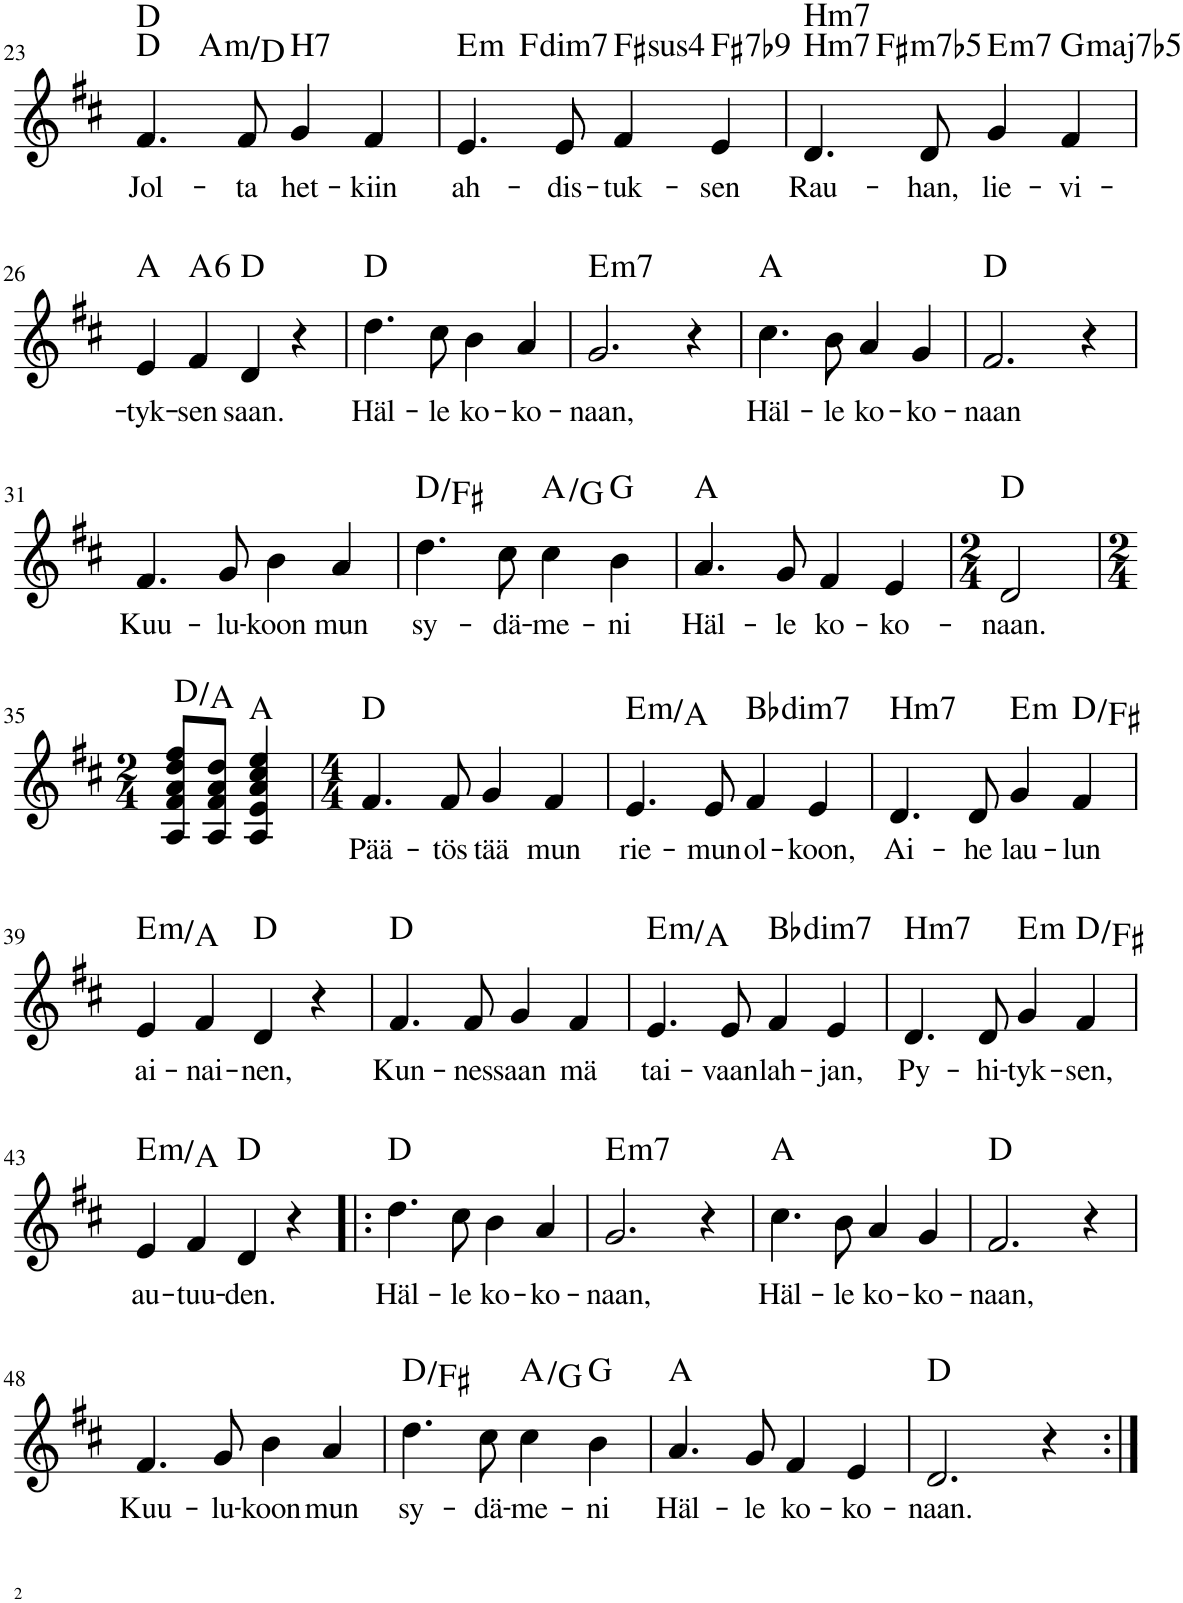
**kern	**text	**harte
*part1	*part1	*part1
*staff1	*staff1	*
*I"Piano	*	*
*I'Pno.	*	*
!!LO:PB:g=z
*clefG2	*	*
*k[f#c#]	*	*
*M4/4	*	*
=23	=23	=23
!	!LO:LY:b	!
*^	*	*
4.f#/	4ryy	Jol-	D:maj D:maj
!	!	!	!LO:H:kt=m
.	2.ryy	.	A:min/4
!	!	!LO:LY:b	!
8f#/	.	-ta	.
!	!	!LO:LY:b	!LO:H:kt=H7
4g/	.	het-	N
!	!	!LO:LY:b	!
4f#/	.	-kiin	.
=24	=24	=24	=24
!	!	!LO:LY:b	!LO:H:kt=m
4.e/	4ryy	ah-	E:min
!	!	!	!LO:H:kt=dim7
.	2.ryy	.	F:dim7
!	!	!LO:LY:b	!
8e/	.	-dis-	.
!	!	!LO:LY:b	!LO:H:kt=4
4f#/	.	-tuk-	F#:sus4
!	!	!LO:LY:b	!LO:H:kt=7
4e/	.	-sen	F#:7(b9)
=25	=25	=25	=25
!	!	!LO:LY:b	!LO:H:n=1:kt=Hm7
!	!	!	!LO:H:n=2:kt=Hm7
4.d/	4ryy	Rau-	N N
!	!	!	!LO:H:kt=m7b5
.	2.ryy	.	F#:hdim7
!	!	!LO:LY:b	!
8d/	.	-han,	.
!	!	!LO:LY:b	!LO:H:kt=m7
4g/	.	lie-	E:min7
!	!	!LO:LY:b	!LO:H:kt=maj7
4f#/	.	-vi-	G:(3,b5,7)
!!LO:LB:g=z	!!
=26	=26	=26	=26
!	!	!LO:LY:b	!
*v	*v	*	*
4e/	-tyk-	A:maj
!	!LO:LY:b	!LO:H:kt=6
4f#/	-sen	A:maj6
!	!LO:LY:b	!
4d/	saan.	D:maj
4r	.	.
=27	=27	=27
!	!LO:LY:b	!
4.dd\	Häl-	D:maj
!	!LO:LY:b	!
8cc#\	-le	.
!	!LO:LY:b	!
4b\	ko-	.
!	!LO:LY:b	!
4a/	-ko-	.
=28	=28	=28
!	!LO:LY:b	!LO:H:kt=m7
2.g/	-naan,	E:min7
4r	.	.
=29	=29	=29
!	!LO:LY:b	!
4.cc#\	Häl-	A:maj
!	!LO:LY:b	!
8b\	-le	.
!	!LO:LY:b	!
4a/	ko-	.
!	!LO:LY:b	!
4g/	-ko-	.
=30	=30	=30
!	!LO:LY:b	!
2.f#/	-naan	D:maj
4r	.	.
!!LO:LB:g=z
=31	=31	=31
!	!LO:LY:b	!
4.f#/	Kuu-	.
!	!LO:LY:b	!
8g/	-lu-	.
!	!LO:LY:b	!
4b\	-koon	.
!	!LO:LY:b	!
4a/	mun	.
=32	=32	=32
!	!LO:LY:b	!
4.dd\	sy-	D:maj/3
!	!LO:LY:b	!
8cc#\	-dä-	.
!	!LO:LY:b	!
4cc#\	-me-	A:maj/b7
!	!LO:LY:b	!
4b\	-ni	G:maj
=33	=33	=33
!	!LO:LY:b	!
4.a/	Häl-	A:maj
!	!LO:LY:b	!
8g/	-le	.
!	!LO:LY:b	!
4f#/	ko-	.
!	!LO:LY:b	!
4e/	-ko-	.
=34	=34	=34
*M2/4	*	*
!	!LO:LY:b	!
2d/	-naan.	D:maj
!!LO:LB:g=z
=35	=35	=35
*M2/4	*	*
8A/ 8f#/ 8a/ 8dd/ 8ff#/L	.	D:maj/5
8A/ 8f#/ 8a/ 8dd/J	.	.
4A/ 4e/ 4a/ 4cc#/ 4ee/	.	A:maj
=36	=36	=36
*M4/4	*	*
!	!LO:LY:b	!
4.f#/	Pää-	D:maj
!	!LO:LY:b	!
8f#/	-tös	.
!	!LO:LY:b	!
4g/	tää	.
!	!LO:LY:b	!
4f#/	mun	.
=37	=37	=37
!	!LO:LY:b	!LO:H:kt=m
4.e/	rie-	E:min/4
!	!LO:LY:b	!
8e/	-mun	.
!	!LO:LY:b	!LO:H:kt=dim7
4f#/	ol-	Bb:dim7
!	!LO:LY:b	!
4e/	-koon,	.
=38	=38	=38
!	!LO:LY:b	!LO:H:kt=Hm7
4.d/	Ai-	N
!	!LO:LY:b	!
8d/	-he	.
!	!LO:LY:b	!LO:H:kt=m
4g/	lau-	E:min
!	!LO:LY:b	!
4f#/	-lun	D:maj/3
!!LO:LB:g=z
=39	=39	=39
!	!LO:LY:b	!LO:H:kt=m
4e/	ai-	E:min/4
!	!LO:LY:b	!
4f#/	-nai-	.
!	!LO:LY:b	!
4d/	-nen,	D:maj
4r	.	.
=40	=40	=40
!	!LO:LY:b	!
4.f#/	Kun-	D:maj
!	!LO:LY:b	!
8f#/	-nes	.
!	!LO:LY:b	!
4g/	saan	.
!	!LO:LY:b	!
4f#/	mä	.
=41	=41	=41
!	!LO:LY:b	!LO:H:kt=m
4.e/	tai-	E:min/4
!	!LO:LY:b	!
8e/	-vaan	.
!	!LO:LY:b	!LO:H:kt=dim7
4f#/	lah-	Bb:dim7
!	!LO:LY:b	!
4e/	-jan,	.
=42	=42	=42
!	!LO:LY:b	!LO:H:kt=Hm7
4.d/	Py-	N
!	!LO:LY:b	!
8d/	-hi-	.
!	!LO:LY:b	!LO:H:kt=m
4g/	-tyk-	E:min
!	!LO:LY:b	!
4f#/	-sen,	D:maj/3
!!LO:LB:g=z
=43	=43	=43
!	!LO:LY:b	!LO:H:kt=m
4e/	au-	E:min/4
!	!LO:LY:b	!
4f#/	-tuu-	.
!	!LO:LY:b	!
4d/	-den.	D:maj
4r	.	.
=44!|:	=44!|:	=44!|:
!	!LO:LY:b	!
4.dd\	Häl-	D:maj
!	!LO:LY:b	!
8cc#\	-le	.
!	!LO:LY:b	!
4b\	ko-	.
!	!LO:LY:b	!
4a/	-ko-	.
=45	=45	=45
!	!LO:LY:b	!LO:H:kt=m7
2.g/	-naan,	E:min7
4r	.	.
=46	=46	=46
!	!LO:LY:b	!
4.cc#\	Häl-	A:maj
!	!LO:LY:b	!
8b\	-le	.
!	!LO:LY:b	!
4a/	ko-	.
!	!LO:LY:b	!
4g/	-ko-	.
=47	=47	=47
!	!LO:LY:b	!
2.f#/	-naan,	D:maj
4r	.	.
!!LO:LB:g=z
=48	=48	=48
!	!LO:LY:b	!
4.f#/	Kuu-	.
!	!LO:LY:b	!
8g/	-lu-	.
!	!LO:LY:b	!
4b\	-koon	.
!	!LO:LY:b	!
4a/	mun	.
=49	=49	=49
!	!LO:LY:b	!
4.dd\	sy-	D:maj/3
!	!LO:LY:b	!
8cc#\	-dä-	.
!	!LO:LY:b	!
4cc#\	-me-	A:maj/b7
!	!LO:LY:b	!
4b\	-ni	G:maj
=50	=50	=50
!	!LO:LY:b	!
4.a/	Häl-	A:maj
!	!LO:LY:b	!
8g/	-le	.
!	!LO:LY:b	!
4f#/	ko-	.
!	!LO:LY:b	!
4e/	-ko-	.
=51	=51	=51
!	!LO:LY:b	!
2.d/	-naan.	D:maj
4r	.	.
=:|!	=:|!	=:|!
*-	*-	*-
